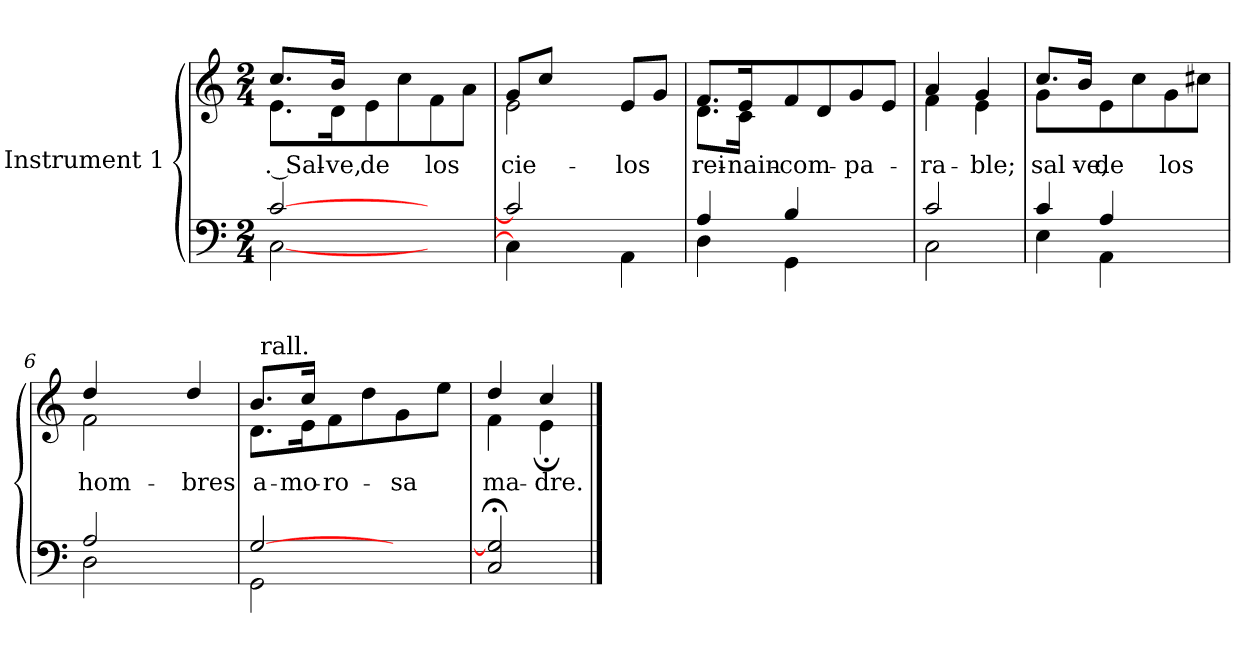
**kern	**text	**kern	**text
*part1	*part1	*part1	*part1
*staff2	*staff2	*staff1	*staff1
*I"Instrument 1	*	*	*
!!LO:PB:g=z
*stria5	*	*stria5	*
*clefF4	*	*clefG2	*
*M2/4	*	*M2/4	*
=1	=1	=1	=1
*^	*	*	*
!	!	!LO:LY:b:cj	!	!LO:LY:b:cj
*	*	*	*^	*
[>2c/	[<2C\	.	8.e\L	8.cc/L	. Sal-
!	!	!	!	!	!LO:LY:b:cj
.	.	.	16d\	16b/J	-ve,
!	!	!	!	!	!LO:LY:b:cj
.	.	.	8e\	2ryy	de
.	.	.	8cc/L	.	.
!	!	!	!	!	!LO:LY:b:cj
4ryy	4ryy	.	8f\J	.	los
.	.	.	8a/J	.	.
=2	=2	=2	=2	=2	=2
!	!	!LO:LY:b:cj	!	!	!LO:LY:b:cj
2c/]	4C\]	.	2e\	8g/L	cie-
!	!	!	!	!	!LO:LY:b:cj
.	.	.	.	8cc/J	-
.	2ryy	.	.	2ryy	.
!	!	!LO:LY:b:cj	!	!	!LO:LY:b:cj
4AA\	.	.	8e/L	.	los
!	!	!	!	!	!LO:LY:b:cj
.	.	.	8g/J	.	.
=3	=3	=3	=3	=3	=3
!	!	!LO:LY:b:cj	!	!	!LO:LY:b:cj
4A/	4D\	-	8.f/L	8.d\L	-rei-
!	!	!	!	!	!LO:LY:b:cj
.	.	.	16e/	16c\J	-nain-
!	!	!LO:LY:b:cj	!	!	!LO:LY:b:cj
4B/	4GG\	.	8f/	2ryy	com-
.	.	.	8d\L	.	.
!	!	!	!	!	!LO:LY:b:cj
4ryy	4ryy	.	8g/J	.	-pa-
.	.	.	8e\J	.	.
=4	=4	=4	=4	=4	=4
!	!	!	!	!	!LO:LY:b:cj
2c/	2C\	.	4f\	4a/	ra-
!	!	!	!	!	!LO:LY:b:cj
.	.	.	4e\	4g/	-ble;
!!LO:LB:g=z	!!
=5	=5	=5	=5	=5	=5
!	!	!	!	!	!LO:LY:b:cj
4c/	4E\	.	4g\	8.cc/L	sal-
!	!	!	!	!	!LO:LY:b:cj
.	.	.	.	16b/J	-ve,
!	!	!	!	!	!LO:LY:b:cj
4A/	4AA\	.	8e\	2ryy	de
.	.	.	8cc/L	.	.
!	!	!	!	!	!LO:LY:b:cj
4ryy	4ryy	.	8g\J	.	los
.	.	.	8cc#X/J	.	.
=6	=6	=6	=6	=6	=6
!	!	!	!	!	!LO:LY:b:cj
2D\	2A/	.	2f\	4dd/	hom-
.	.	.	.	2ryy	.
!	!	!	!	!	!LO:LY:b:cj
4ryy	4ryy	.	4dd/	.	-bres
=7	=7	=7	=7	=7	=7
!	!	!	!	!	!LO:LY:b:cj
*	*	*	*	*^	*
[>2G/	2GG\	.	8.d\L	8.b/L	64ryy	a-
!	!	!	!	!	!LO:TX:a:t=rall.	!
.	.	.	.	.	2ryy	.
!	!	!	!	!	!	!LO:LY:b:cj
.	.	.	16e\	16cc/J	.	-mo-
!	!	!	!	!	!	!LO:LY:b:cj
.	.	.	8f\	2ryy	.	ro-
.	.	.	8dd/L	.	.	.
!	!	!	!	!	!	!LO:LY:b:cj
4ryy	4ryy	.	8g\J	.	.	-sa
.	.	.	.	.	8...ryy	.
.	.	.	8ee/J	.	.	.
*v	*v	*	*	*	*	*
=8	=8	=8	=8	=8	=8
!	!	!	!	!	!LO:LY:b:cj
*	*	*	*v	*v	*
2G/]; 2C/;	.	4f\	4dd/	-ma-
!	!	!	!	!LO:LY:b:cj
.	.	4e\	4cc;</	-dre.
*	*	*v	*v	*
==	==	==	==
*-	*-	*-	*-
